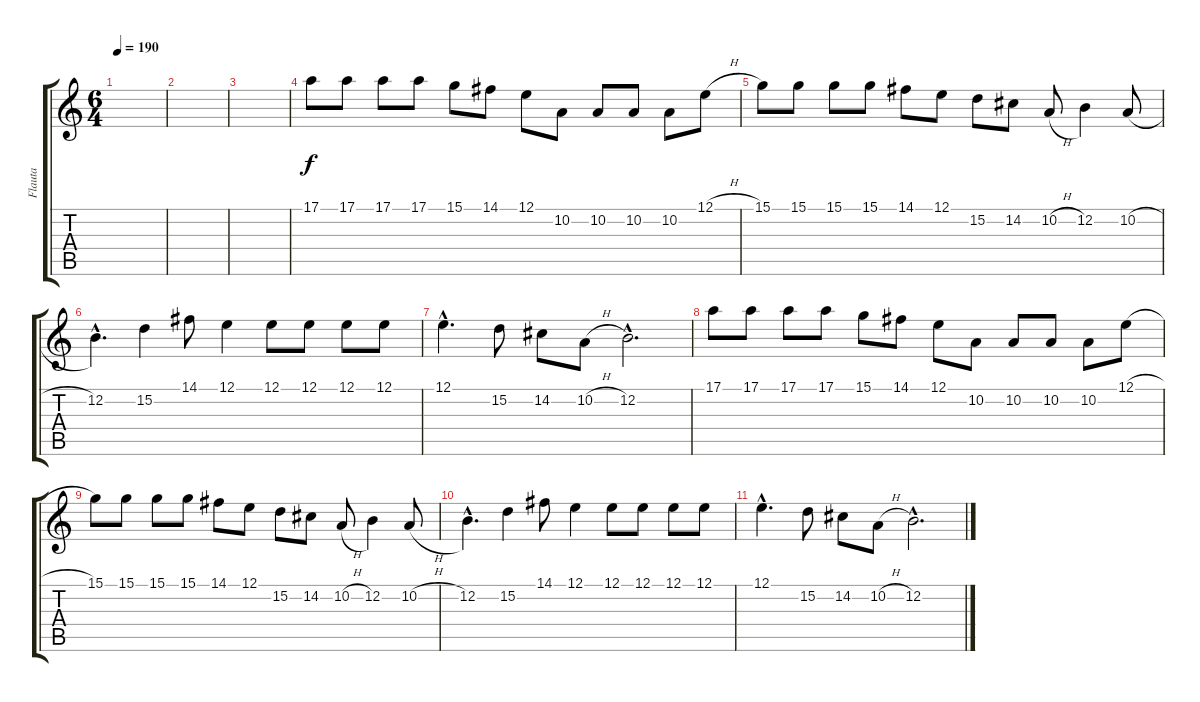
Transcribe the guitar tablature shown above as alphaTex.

\track ("Flauta" "Flauta") {instrument flute}
\staff {score tabs}
\tuning (E4 B3 G3 D3 A2 E2) {hide}
\ts (6 4)
\tempo 190
\clef g2
\ks c
|
|
|
17.1.8 17.1.8 17.1.8 17.1.8 15.1.8 14.1.8 12.1.8 10.2.8 10.2.8 10.2.8 10.2.8 12.1{h}.8 |
15.1.8 15.1.8 15.1.8 15.1.8 14.1.8 12.1.8 15.2.8 14.2.8 10.2{h}.8 12.2.4 10.2{h}.8 |
12.2{hac}.4{d} 15.2.4 14.1.8 12.1.4 12.1.8 12.1.8 12.1.8 12.1.8 |
12.1{hac}.4{d} 15.2.8 14.2.8 10.2{h}.8 12.2{hac}.2{d} |
17.1.8 17.1.8 17.1.8 17.1.8 15.1.8 14.1.8 12.1.8 10.2.8 10.2.8 10.2.8 10.2.8 12.1{h}.8 |
15.1.8 15.1.8 15.1.8 15.1.8 14.1.8 12.1.8 15.2.8 14.2.8 10.2{h}.8 12.2.4 10.2{h}.8 |
12.2{hac}.4{d} 15.2.4 14.1.8 12.1.4 12.1.8 12.1.8 12.1.8 12.1.8 |
12.1{hac}.4{d} 15.2.8 14.2.8 10.2{h}.8 12.2{hac}.2{d}
